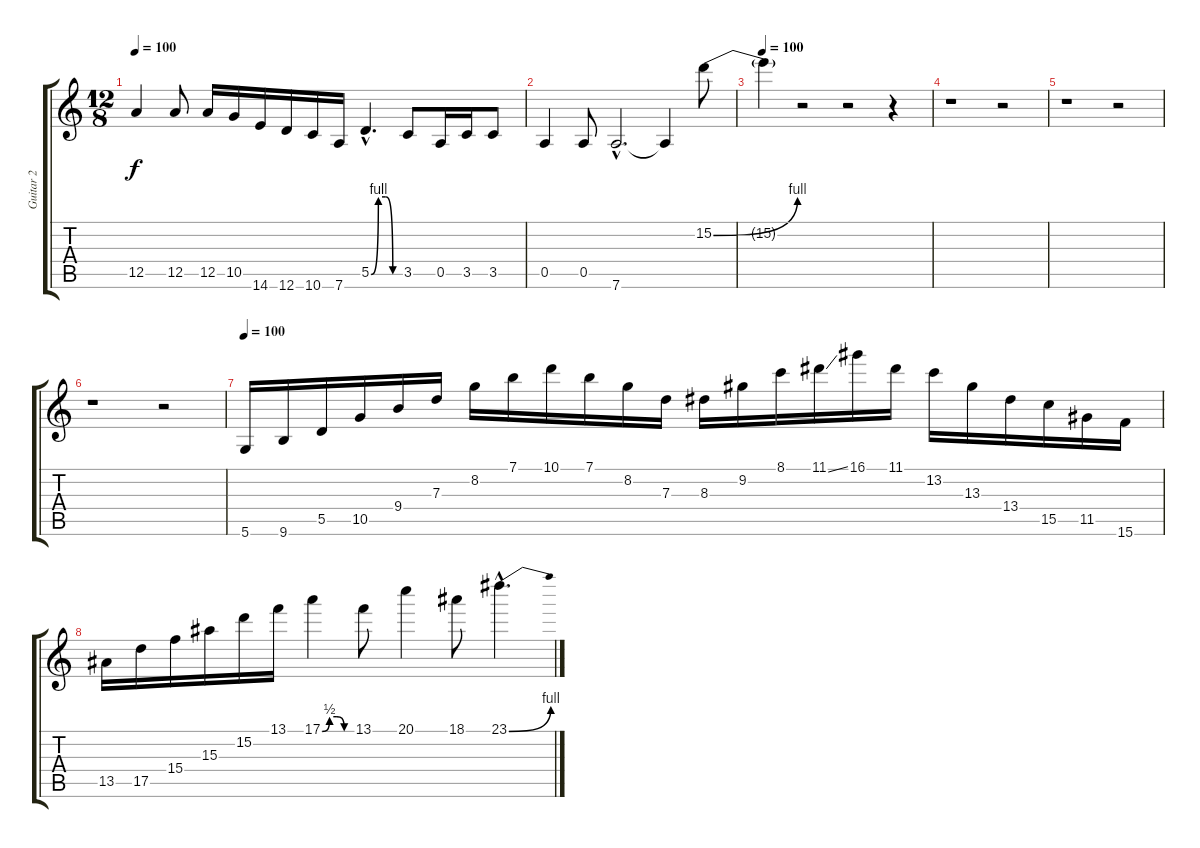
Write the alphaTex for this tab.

\track ("Guitar 2" "Guitar 2") {instrument overdrivenguitar}
\staff {score tabs}
\tuning (E4 B3 G3 D3 A2 D2) {hide}
\ts (12 8)
\tempo 100
\clef g2
\ks c
12.5.4{dy f} 12.5.8 12.5.16 10.5.16 14.6.16 12.6.16 10.6.16 7.6.16 5.5{be (custom 0 0 15 4 30 4 45 0 60 0) hac}.4{d} 3.5.8 0.5.16 3.5.16 3.5.8 |
0.5.4 0.5.8 7.6{hac}.2{d} 7.6{t}.4 15.2{be (bend 0 0 60 4)}.8 |
\tempo 100
15.2{t}.4 r.2 r.2 r.4 |
r.1 r.2 |
r.1 r.2 |
r.1 r.2 |
\tempo 100
5.6.16 9.6.16 5.5.16 10.5.16 9.4.16 7.3.16 8.2.16 7.1.16 10.1.16 7.1.16 8.2.16 7.3.16 8.3.16 9.2.16 8.1.16 11.1{ss}.16 16.1.16 11.1.16 13.2.16 13.3.16 13.4.16 15.5.16 11.5.16 15.6.16 |
13.5.16 17.5.16 15.4.16 15.3.16 15.2.16 13.1.16 17.1{be (custom 0 0 15 2 30 2 45 0 60 0)}.4 13.1.8 20.1.4 18.1.8 23.1{be (bend 0 0 60 4) hac}.4{d}
